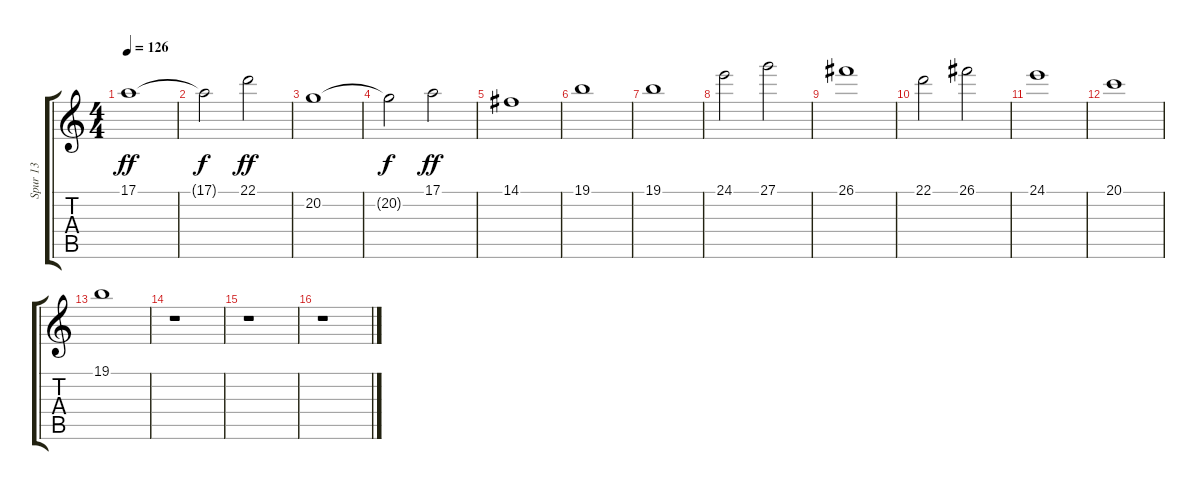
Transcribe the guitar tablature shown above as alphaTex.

\track ("Spur 13" "Spur 13") {instrument stringensemble2}
\staff {score tabs}
\tuning (E4 B3 G3 D3 A2 E2) {hide}
\ts (4 4)
\tempo 126
\clef g2
\ks c
17.1.1{dy ff} |
17.1{t}.2{dy f} 22.1.2{dy ff} |
20.2.1 |
20.2{t}.2{dy f} 17.1.2{dy ff} |
14.1.1 |
19.1.1 |
19.1.1 |
24.1.2 27.1.2 |
26.1.1 |
22.1.2 26.1.2 |
24.1.1 |
20.1.1 |
19.1.1 |
r.1 |
r.1 |
r.1
